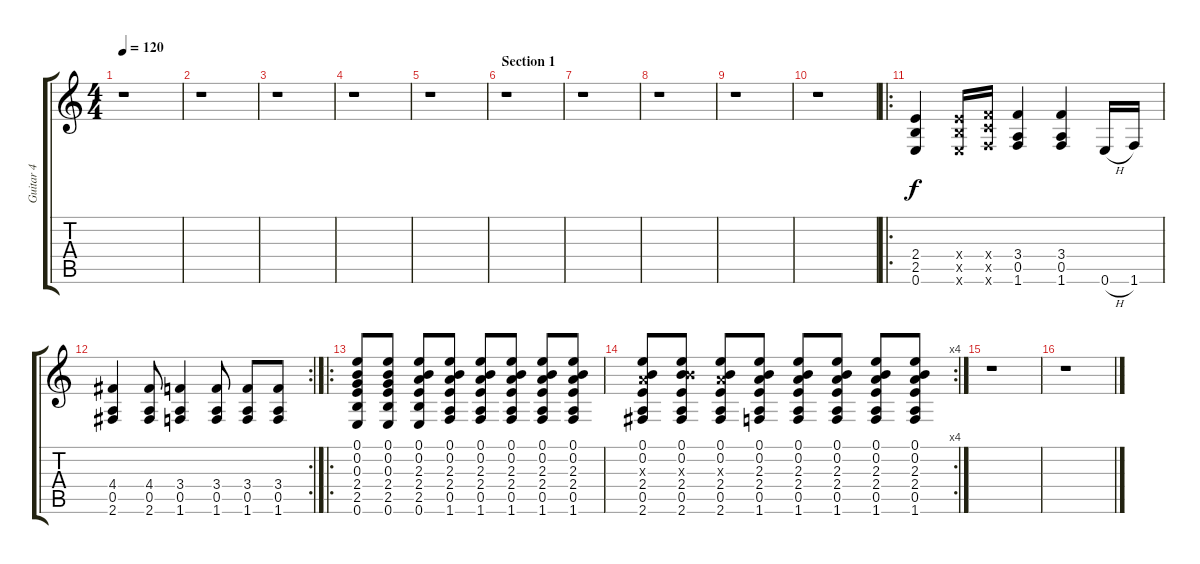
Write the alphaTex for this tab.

\track ("Guitar 4" "Guitar 4") {instrument distortionguitar}
\staff {score tabs}
\tuning (E4 B3 G3 D3 A2 E2) {hide}
\ts (4 4)
\tempo 120
\clef g2
\ks c
r.1{dy f} |
r.1 |
r.1 |
r.1 |
r.1 |
\section ("" "Section 1")
r.1 |
r.1 |
r.1 |
r.1 |
r.1 |
\ro
(2.4 2.5 0.6).4 (2.4{x} 2.5{x} 0.6{x}).16 (3.4{x} 3.5{x} 1.6{x}).16 (3.4 0.5 1.6).4 (3.4 0.5 1.6).4 0.6{h}.16 1.6.16 |
\rc 2
(4.4 0.5 2.6).4 (4.4 0.5 2.6).8 (3.4 0.5 1.6).4 (3.4 0.5 1.6).8 (3.4 0.5 1.6).8 (3.4 0.5 1.6).8 |
\ro
(0.1 0.2 0.3 2.4 2.5 0.6).8 (0.1 0.2 0.3 2.4 2.5 0.6).8 (0.1 0.2 2.3 2.4 2.5 0.6).8 (0.1 0.2 2.3 2.4 0.5 1.6).8 (0.1 0.2 2.3 2.4 0.5 1.6).8 (0.1 0.2 2.3 2.4 0.5 1.6).8 (0.1 0.2 2.3 2.4 0.5 1.6).8 (0.1 0.2 2.3 2.4 0.5 1.6).8 |
\rc 4
(0.1 0.2 2.3{x} 2.4 0.5 2.6).8 (0.1 0.2 4.3{x} 2.4 0.5 2.6).8 (0.1 0.2 2.3{x} 2.4 0.5 2.6).8 (0.1 0.2 2.3 2.4 0.5 1.6).8 (0.1 0.2 2.3 2.4 0.5 1.6).8 (0.1 0.2 2.3 2.4 0.5 1.6).8 (0.1 0.2 2.3 2.4 0.5 1.6).8 (0.1 0.2 2.3 2.4 0.5 1.6).8 |
r.1 |
r.1
